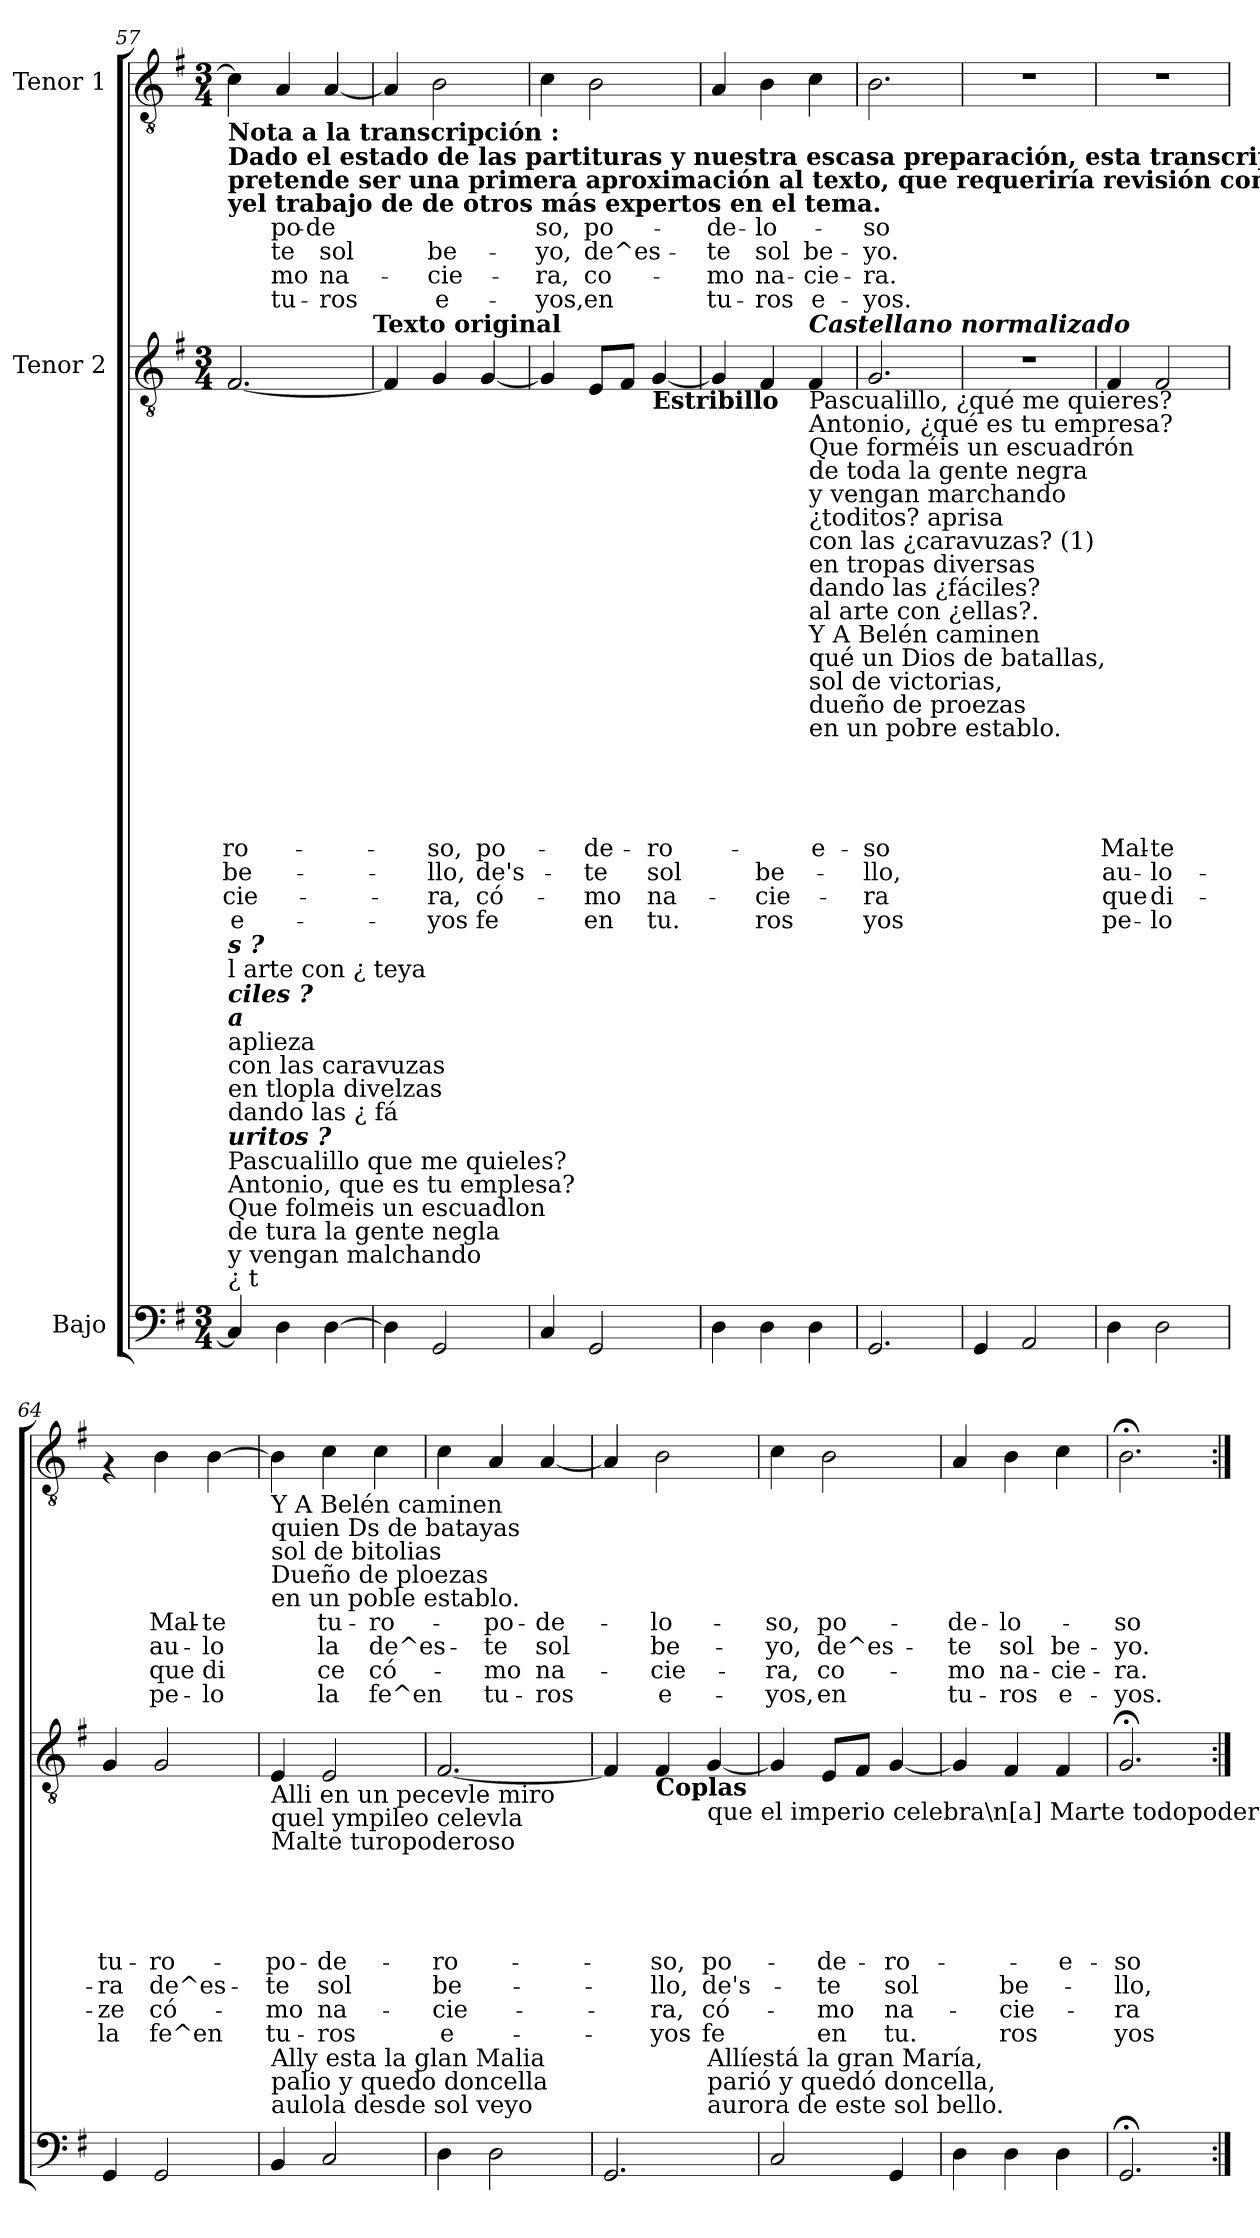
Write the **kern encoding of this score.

**kern	**kern	**text	**text	**text	**text	**text	**text	**text	**text	**kern	**text	**text	**text	**text
*part3	*part2	*part2	*part2	*part2	*part2	*part2	*part2	*part2	*part2	*part1	*part1	*part1	*part1	*part1
*staff3	*staff2	*staff2	*staff2	*staff2	*staff2	*staff2	*staff2	*staff2	*staff2	*staff1	*staff1	*staff1	*staff1	*staff1
*I"Bajo	*I"Tenor 2	*	*	*	*	*	*	*	*	*I"Tenor 1	*	*	*	*
!!LO:PB:g=z
*clefF4	*clefGv2	*	*	*	*	*	*	*	*	*clefGv2	*	*	*	*
*ITrd7c12	*	*	*	*	*	*	*	*	*	*	*	*	*	*
*k[f#]	*k[f#]	*	*	*	*	*	*	*	*	*k[f#]	*	*	*	*
*G:	*G:	*	*	*	*	*	*	*	*	*G:	*	*	*	*
*M3/4	*M3/4	*	*	*	*	*	*	*	*	*M3/4	*	*	*	*
=57	=57	=57	=57	=57	=57	=57	=57	=57	=57	=57	=57	=57	=57	=57
!	!	!	!	!	!	!	!	!	!	!LO:TX:b:B:t=Nota a la transcripción &colon;	!	!	!	!
!	!	!	!	!	!	!	!	!	!	!LO:TX:b:B:t=Dado el estado de las partituras y nuestra escasa preparación, esta transcripción sólo\npretende ser una primera aproximación al texto, que requeriría revisión con otras partituras\nyel trabajo de de otros más expertos en el tema.	!	!	!	!
!LO:TX:a:t=Pascualillo que me quieles?\nAntonio, que es tu emplesa?\nQue folmeis un escuadlon\nde tura la gente negla\ny vengan malchando\n¿ t	!	!	!	!	!	!	!	!	!	!	!	!	!	!
!LO:TX:Bi:t=uritos ?	!	!	!	!	!	!	!	!	!	!	!	!	!	!
!LO:TX:t=aplieza\ncon las caravuzas\nen tlopla divelzas\ndando las ¿ fá	!	!	!	!	!	!	!	!	!	!	!	!	!	!
!LO:TX:Bi:t=ciles ?\na	!	!	!	!	!	!	!	!	!	!	!	!	!	!
!LO:TX:t=l arte con ¿ teya	!	!	!	!	!	!	!	!	!	!	!	!	!	!
!LO:TX:Bi:t=s ?	!	!	!	!	!	!	!	!	!	!	!	!	!	!
!	!	!	!	!	!	!LO:LY:b	!LO:LY:b	!LO:LY:b	!LO:LY:b	!	!	!	!	!
4CC/]	[>2.F#/	.	.	.	.	-ro-	be-	-cie-	e-	4c\]	.	.	.	.
!	!	!	!	!	!	!	!	!	!	!	!LO:LY:b	!LO:LY:b	!LO:LY:b	!LO:LY:b
4DD\	.	.	.	.	.	.	.	.	.	4A/	po-	te	mo	tu-
!	!	!	!	!	!	!	!	!	!	!	!LO:LY:b	!LO:LY:b	!LO:LY:b	!LO:LY:b
[>4DD\	.	.	.	.	.	.	.	.	.	[>4A/	-de	sol	na-	-ros
!	!LO:TX:a:B:t=Texto original	!	!	!	!	!	!	!	!	!	!	!	!	!
=58	=58	=58	=58	=58	=58	=58	=58	=58	=58	=58	=58	=58	=58	=58
4DD\]	4F#/]	.	.	.	.	.	.	.	.	4A/]	.	.	.	.
!	!	!	!	!	!	!LO:LY:b	!LO:LY:b	!LO:LY:b	!LO:LY:b	!	!	!LO:LY:b	!LO:LY:b	!LO:LY:b
2GGG/	4G/	.	.	.	.	-so,	-llo,	-ra,	-yos	2B\	.	be-	-cie-	e-
!	!	!	!	!	!	!LO:LY:b	!LO:LY:b	!LO:LY:b	!LO:LY:b	!	!	!	!	!
.	[>4G/	.	.	.	.	po-	de's-	có-	fe	.	.	.	.	.
=59	=59	=59	=59	=59	=59	=59	=59	=59	=59	=59	=59	=59	=59	=59
!	!	!	!	!	!	!	!	!	!	!	!LO:LY:b	!LO:LY:b	!LO:LY:b	!LO:LY:b
4CC/	4G/]	.	.	.	.	.	.	.	.	4c\	-so,	-yo,	-ra,	-yos,
!	!	!	!	!	!	!LO:LY:b	!LO:LY:b	!LO:LY:b	!LO:LY:b	!	!LO:LY:b	!LO:LY:b	!LO:LY:b	!LO:LY:b
2GGG/	8E/L	.	.	.	.	-de-	-te	-mo	en	2B\	po-	de^es-	co-	en
.	8F#/J	.	.	.	.	.	.	.	.	.	.	.	.	.
!	!LO:TX:b:B:t=Estribillo	!	!	!	!	!	!	!	!	!	!	!	!	!
!	!	!	!	!	!	!LO:LY:b	!LO:LY:b	!LO:LY:b	!LO:LY:b	!	!	!	!	!
.	[>4G/	.	.	.	.	-ro-	sol	na-	tu.	.	.	.	.	.
=60	=60	=60	=60	=60	=60	=60	=60	=60	=60	=60	=60	=60	=60	=60
!	!	!	!	!	!	!	!	!	!	!	!LO:LY:b	!LO:LY:b	!LO:LY:b	!LO:LY:b
4DD\	4G/]	.	.	.	.	.	.	.	.	4A/	-de-	-te	-mo	tu-
!	!	!	!	!	!	!	!LO:LY:b	!LO:LY:b	!LO:LY:b	!	!LO:LY:b	!LO:LY:b	!LO:LY:b	!LO:LY:b
4DD\	4F#/	.	.	.	.	.	be-	-cie-	ros	4B\	-lo-	sol	na-	-ros
!	!LO:TX:b:t=Pascualillo, ¿qué me quieres?\nAntonio, ¿qué es tu empresa?\nQue forméis un escuadrón\nde toda la gente negra\ny vengan marchando\n¿toditos? aprisa\ncon las ¿caravuzas? (1)\nen tropas diversas\ndando las ¿fáciles?\nal arte con ¿ellas?.\nY A Belén caminen\nqué un Dios de batallas,\nsol de victorias,\ndueño de proezas\nen un pobre establo.	!	!	!	!	!	!	!	!	!	!	!	!	!
!	!LO:TX:a:Bi:t=Castellano normalizado	!	!	!	!	!	!	!	!	!	!	!	!	!
!	!	!	!	!	!	!LO:LY:b	!	!	!	!	!	!LO:LY:b	!LO:LY:b	!LO:LY:b
4DD\	4F#/	.	.	.	.	-e-	.	.	.	4c\	.	be-	-cie-	e-
=61	=61	=61	=61	=61	=61	=61	=61	=61	=61	=61	=61	=61	=61	=61
!	!	!	!	!	!	!LO:LY:b	!LO:LY:b	!LO:LY:b	!LO:LY:b	!	!LO:LY:b	!LO:LY:b	!LO:LY:b	!LO:LY:b
2.GGG/	2.G/	.	.	.	.	-so	-llo,	-ra	yos	2.B\	-so	-yo.	-ra.	-yos.
=62	=62	=62	=62	=62	=62	=62	=62	=62	=62	=62	=62	=62	=62	=62
4GGG/	2.r	.	.	.	.	.	.	.	.	2.r	.	.	.	.
2AAA/	.	.	.	.	.	.	.	.	.	.	.	.	.	.
=63	=63	=63	=63	=63	=63	=63	=63	=63	=63	=63	=63	=63	=63	=63
!	!	!	!	!	!	!LO:LY:b	!LO:LY:b	!LO:LY:b	!LO:LY:b	!	!	!	!	!
4DD\	4F#/	.	.	.	.	Mal-	au-	que	pe-	2.r	.	.	.	.
!	!	!	!	!	!	!LO:LY:b	!LO:LY:b	!LO:LY:b	!LO:LY:b	!	!	!	!	!
2DD\	2F#/	.	.	.	.	-te	-lo-	di-	-lo	.	.	.	.	.
=64	=64	=64	=64	=64	=64	=64	=64	=64	=64	=64	=64	=64	=64	=64
!	!	!	!	!	!	!LO:LY:b	!LO:LY:b	!LO:LY:b	!LO:LY:b	!	!	!	!	!
4GGG/	4G/	.	.	.	.	tu-	-ra	-ze	la	4rF	.	.	.	.
!	!	!	!	!	!	!LO:LY:b	!LO:LY:b	!LO:LY:b	!LO:LY:b	!	!LO:LY:b	!LO:LY:b	!LO:LY:b	!LO:LY:b
2GGG/	2G/	.	.	.	.	-ro-	de^es-	có-	fe^en	4B\	Mal-	au-	que	pe-
!	!	!	!	!	!	!	!	!	!	!	!LO:LY:b	!LO:LY:b	!LO:LY:b	!LO:LY:b
.	.	.	.	.	.	.	.	.	.	[<4B\	-te	-lo	di	-lo
!!LO:LB:g=z
=65	=65	=65	=65	=65	=65	=65	=65	=65	=65	=65	=65	=65	=65	=65
!	!	!	!	!	!	!	!	!	!	!LO:TX:b:t=Y A Belén caminen\nquien Ds de batayas\nsol de bitolias\nDueño de ploezas\nen un poble establo.	!	!	!	!
!	!LO:TX:b:t=Alli en un pecevle miro\nquel ympileo celevla\nMalte turopoderoso	!	!	!	!	!	!	!	!	!	!	!	!	!
!LO:TX:a:t=Ally esta la glan Malia\npalio y quedo doncella\naulola desde sol veyo	!	!	!	!	!	!	!	!	!	!	!	!	!	!
!	!	!	!	!	!	!LO:LY:b	!LO:LY:b	!LO:LY:b	!LO:LY:b	!	!	!	!	!
4BBB/	4E/	.	.	.	.	-po-	-te	-mo	tu-	4B\]	.	.	.	.
!	!	!	!	!	!	!LO:LY:b	!LO:LY:b	!LO:LY:b	!LO:LY:b	!	!LO:LY:b	!LO:LY:b	!LO:LY:b	!LO:LY:b
2CC/	2E/	.	.	.	.	-de-	sol	na-	-ros	4c\	tu-	la	ce	la
!	!	!	!	!	!	!	!	!	!	!	!LO:LY:b	!LO:LY:b	!LO:LY:b	!LO:LY:b
.	.	.	.	.	.	.	.	.	.	4c\	-ro-	de^es-	có-	fe^en
=66	=66	=66	=66	=66	=66	=66	=66	=66	=66	=66	=66	=66	=66	=66
!	!	!	!	!	!	!LO:LY:b	!LO:LY:b	!LO:LY:b	!LO:LY:b	!	!	!	!	!
4DD\	[>2.F#/	.	.	.	.	-ro-	be-	-cie-	e-	4c\	.	.	.	.
!	!	!	!	!	!	!	!	!	!	!	!LO:LY:b	!LO:LY:b	!LO:LY:b	!LO:LY:b
2DD\	.	.	.	.	.	.	.	.	.	4A/	-po-	-te	-mo	tu-
!	!	!	!	!	!	!	!	!	!	!	!LO:LY:b	!LO:LY:b	!LO:LY:b	!LO:LY:b
.	.	.	.	.	.	.	.	.	.	[>4A/	-de-	sol	na-	-ros
=67	=67	=67	=67	=67	=67	=67	=67	=67	=67	=67	=67	=67	=67	=67
*^	*	*	*	*	*	*	*	*	*	*	*	*	*	*
2.GGG/	2ryy	4F#/]	.	.	.	.	.	.	.	.	4A/]	.	.	.	.
!	!	!LO:TX:b:B:t=Coplas	!	!	!	!	!	!	!	!	!	!	!	!	!
!	!	!	!	!	!	!	!LO:LY:b	!LO:LY:b	!LO:LY:b	!LO:LY:b	!	!LO:LY:b	!LO:LY:b	!LO:LY:b	!LO:LY:b
.	.	4F#/	.	.	.	.	-so,	-llo,	-ra,	-yos	2B\	-lo-	be-	-cie-	e-
!	!	!LO:TX:b:t=Allíen un pesebre miro\nque el imperio celebra\n[a] Marte todopoderoso	!	!	!	!	!	!	!	!	!	!	!	!	!
!	!LO:TX:a:t=Allíestá la gran María,\nparió y quedó doncella,\naurora de este sol bello.	!	!	!	!	!	!	!	!	!	!	!	!	!	!
!	!	!	!	!	!	!	!LO:LY:b	!LO:LY:b	!LO:LY:b	!LO:LY:b	!	!	!	!	!
.	4ryy	[>4G/	.	.	.	.	po-	de's-	có-	fe	.	.	.	.	.
=68	=68	=68	=68	=68	=68	=68	=68	=68	=68	=68	=68	=68	=68	=68	=68
!	!	!	!	!	!	!	!	!	!	!	!	!LO:LY:b	!LO:LY:b	!LO:LY:b	!LO:LY:b
*v	*v	*	*	*	*	*	*	*	*	*	*	*	*	*	*
2CC/	4G/]	.	.	.	.	.	.	.	.	4c\	-so,	-yo,	-ra,	-yos,
!	!	!	!	!	!	!LO:LY:b	!LO:LY:b	!LO:LY:b	!LO:LY:b	!	!LO:LY:b	!LO:LY:b	!LO:LY:b	!LO:LY:b
.	8E/L	.	.	.	.	-de-	-te	-mo	en	2B\	po-	de^es-	co-	en
.	8F#/J	.	.	.	.	.	.	.	.	.	.	.	.	.
!	!	!	!	!	!	!LO:LY:b	!LO:LY:b	!LO:LY:b	!LO:LY:b	!	!	!	!	!
4GGG/	[>4G/	.	.	.	.	-ro-	sol	na-	tu.	.	.	.	.	.
=69	=69	=69	=69	=69	=69	=69	=69	=69	=69	=69	=69	=69	=69	=69
!	!	!	!	!	!	!	!	!	!	!	!LO:LY:b	!LO:LY:b	!LO:LY:b	!LO:LY:b
4DD\	4G/]	.	.	.	.	.	.	.	.	4A/	-de-	-te	-mo	tu-
!	!	!	!	!	!	!	!LO:LY:b	!LO:LY:b	!LO:LY:b	!	!LO:LY:b	!LO:LY:b	!LO:LY:b	!LO:LY:b
4DD\	4F#/	.	.	.	.	.	be-	-cie-	ros	4B\	-lo-	sol	na-	-ros
!	!	!	!	!	!	!LO:LY:b	!	!	!	!	!	!LO:LY:b	!LO:LY:b	!LO:LY:b
4DD\	4F#/	.	.	.	.	-e-	.	.	.	4c\	.	be-	-cie-	e-
=70	=70	=70	=70	=70	=70	=70	=70	=70	=70	=70	=70	=70	=70	=70
!	!	!	!	!	!	!LO:LY:b	!LO:LY:b	!LO:LY:b	!LO:LY:b	!	!LO:LY:b	!LO:LY:b	!LO:LY:b	!LO:LY:b
2.GGG;</	2.G;</	.	.	.	.	-so	-llo,	-ra	yos	2.B;<\	-so	-yo.	-ra.	-yos.
=:|!	=:|!	=:|!	=:|!	=:|!	=:|!	=:|!	=:|!	=:|!	=:|!	=:|!	=:|!	=:|!	=:|!	=:|!
*-	*-	*-	*-	*-	*-	*-	*-	*-	*-	*-	*-	*-	*-	*-
